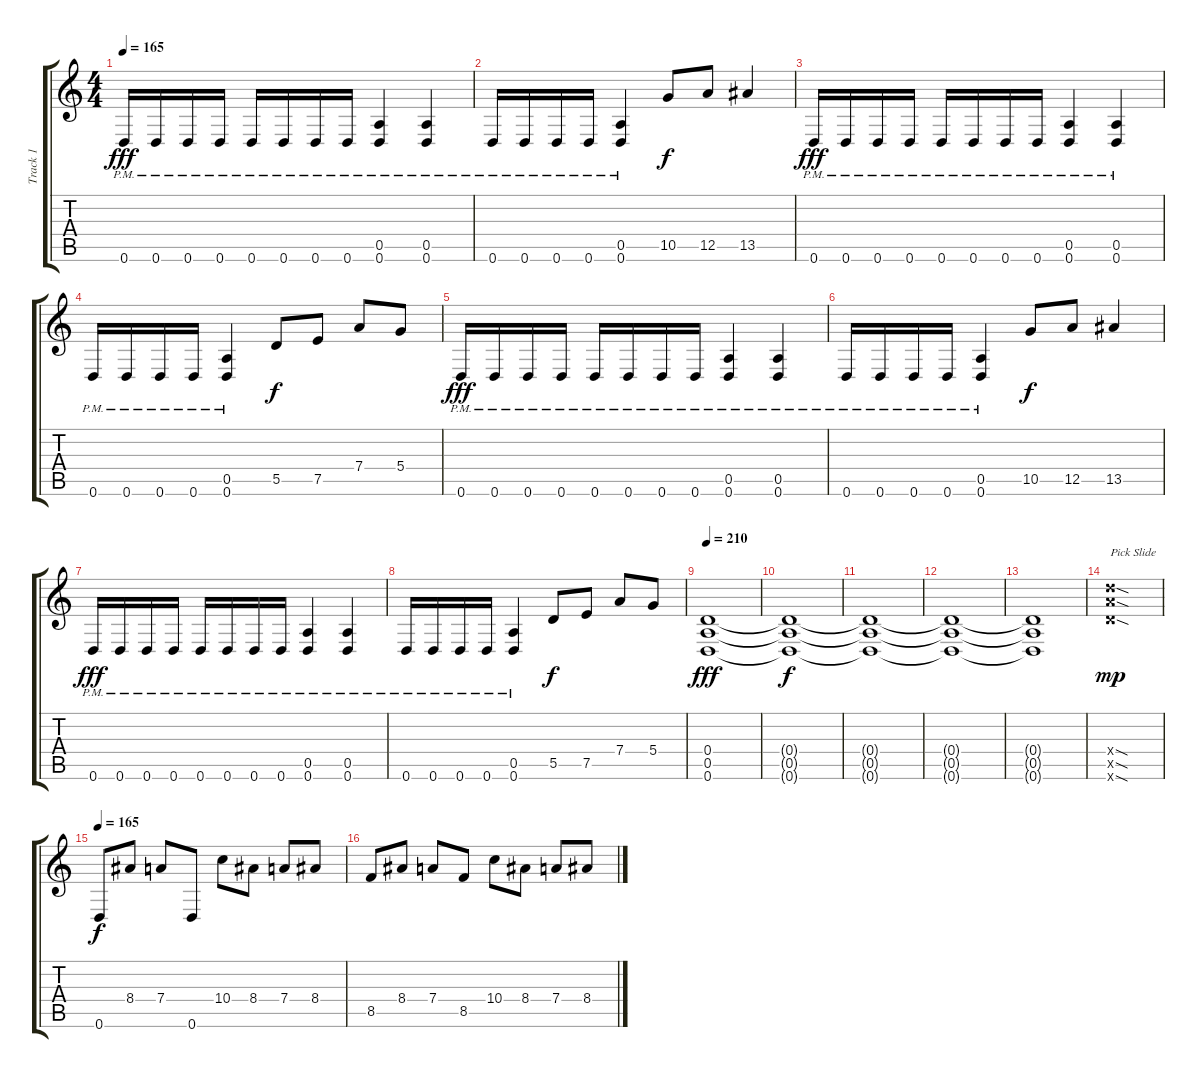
\track ("Track 1" "Track 1") {instrument distortionguitar}
\staff {score tabs}
\tuning (E4 B3 G3 D3 A2 D2) {hide}
\ts (4 4)
\tempo 165
\clef g2
\ks c
0.6{pm}.16{dy fff} 0.6{pm}.16 0.6{pm}.16 0.6{pm}.16 0.6{pm}.16 0.6{pm}.16 0.6{pm}.16 0.6{pm}.16 (0.5{pm} 0.6{pm}).4 (0.5{pm} 0.6{pm}).4 |
0.6{pm}.16 0.6{pm}.16 0.6{pm}.16 0.6{pm}.16 (0.5{pm} 0.6{pm}).4 10.5.8{dy f} 12.5.8 13.5.4 |
0.6{pm}.16{dy fff} 0.6{pm}.16 0.6{pm}.16 0.6{pm}.16 0.6{pm}.16 0.6{pm}.16 0.6{pm}.16 0.6{pm}.16 (0.5{pm} 0.6{pm}).4 (0.5{pm} 0.6{pm}).4 |
0.6{pm}.16 0.6{pm}.16 0.6{pm}.16 0.6{pm}.16 (0.5{pm} 0.6{pm}).4 5.5.8{dy f} 7.5.8 7.4.8 5.4.8 |
0.6{pm}.16{dy fff} 0.6{pm}.16 0.6{pm}.16 0.6{pm}.16 0.6{pm}.16 0.6{pm}.16 0.6{pm}.16 0.6{pm}.16 (0.5{pm} 0.6{pm}).4 (0.5{pm} 0.6{pm}).4 |
0.6{pm}.16 0.6{pm}.16 0.6{pm}.16 0.6{pm}.16 (0.5{pm} 0.6{pm}).4 10.5.8{dy f} 12.5.8 13.5.4 |
0.6{pm}.16{dy fff} 0.6{pm}.16 0.6{pm}.16 0.6{pm}.16 0.6{pm}.16 0.6{pm}.16 0.6{pm}.16 0.6{pm}.16 (0.5{pm} 0.6{pm}).4 (0.5{pm} 0.6{pm}).4 |
0.6{pm}.16 0.6{pm}.16 0.6{pm}.16 0.6{pm}.16 (0.5{pm} 0.6{pm}).4 5.5.8{dy f} 7.5.8 7.4.8 5.4.8 |
\tempo 210
(0.4 0.5 0.6).1{dy fff} |
(0.4{t} 0.5{t} 0.6{t}).1{dy f} |
(0.4{t} 0.5{t} 0.6{t}).1 |
(0.4{t} 0.5{t} 0.6{t}).1 |
(0.4{t} 0.5{t} 0.6{t}).1 |
(12.4{sod x} 12.5{sod x} 12.6{sod x}).1{txt "Pick Slide" dy mp} |
\tempo 165
0.6.8{dy f} 8.4.8 7.4.8 0.6.8 10.4.8 8.4.8 7.4.8 8.4.8 |
8.5.8 8.4.8 7.4.8 8.5.8 10.4.8 8.4.8 7.4.8 8.4.8
